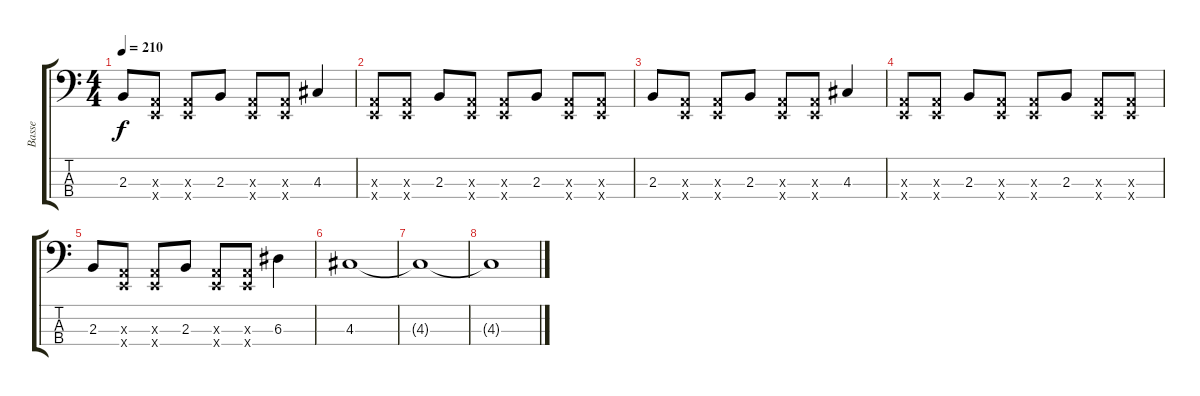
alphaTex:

\track ("Basse" "Basse") {instrument electricbassfinger}
\staff {score tabs}
\tuning (G2 D2 A1 E1) {hide}
\ts (4 4)
\tempo 210
\clef f4
\ks c
2.3.8{dy f} (0.3{x} 0.4{x}).8 (0.3{x} 0.4{x}).8 2.3.8 (0.3{x} 0.4{x}).8 (0.3{x} 0.4{x}).8 4.3.4 |
(0.3{x} 0.4{x}).8 (0.3{x} 0.4{x}).8 2.3.8 (0.3{x} 0.4{x}).8 (0.3{x} 0.4{x}).8 2.3.8 (0.3{x} 0.4{x}).8 (0.3{x} 0.4{x}).8 |
2.3.8 (0.3{x} 0.4{x}).8 (0.3{x} 0.4{x}).8 2.3.8 (0.3{x} 0.4{x}).8 (0.3{x} 0.4{x}).8 4.3.4 |
(0.3{x} 0.4{x}).8 (0.3{x} 0.4{x}).8 2.3.8 (0.3{x} 0.4{x}).8 (0.3{x} 0.4{x}).8 2.3.8 (0.3{x} 0.4{x}).8 (0.3{x} 0.4{x}).8 |
2.3.8 (0.3{x} 0.4{x}).8 (0.3{x} 0.4{x}).8 2.3.8 (0.3{x} 0.4{x}).8 (0.3{x} 0.4{x}).8 6.3.4 |
4.3.1 |
4.3{t}.1{volume 0} |
4.3{t}.1
